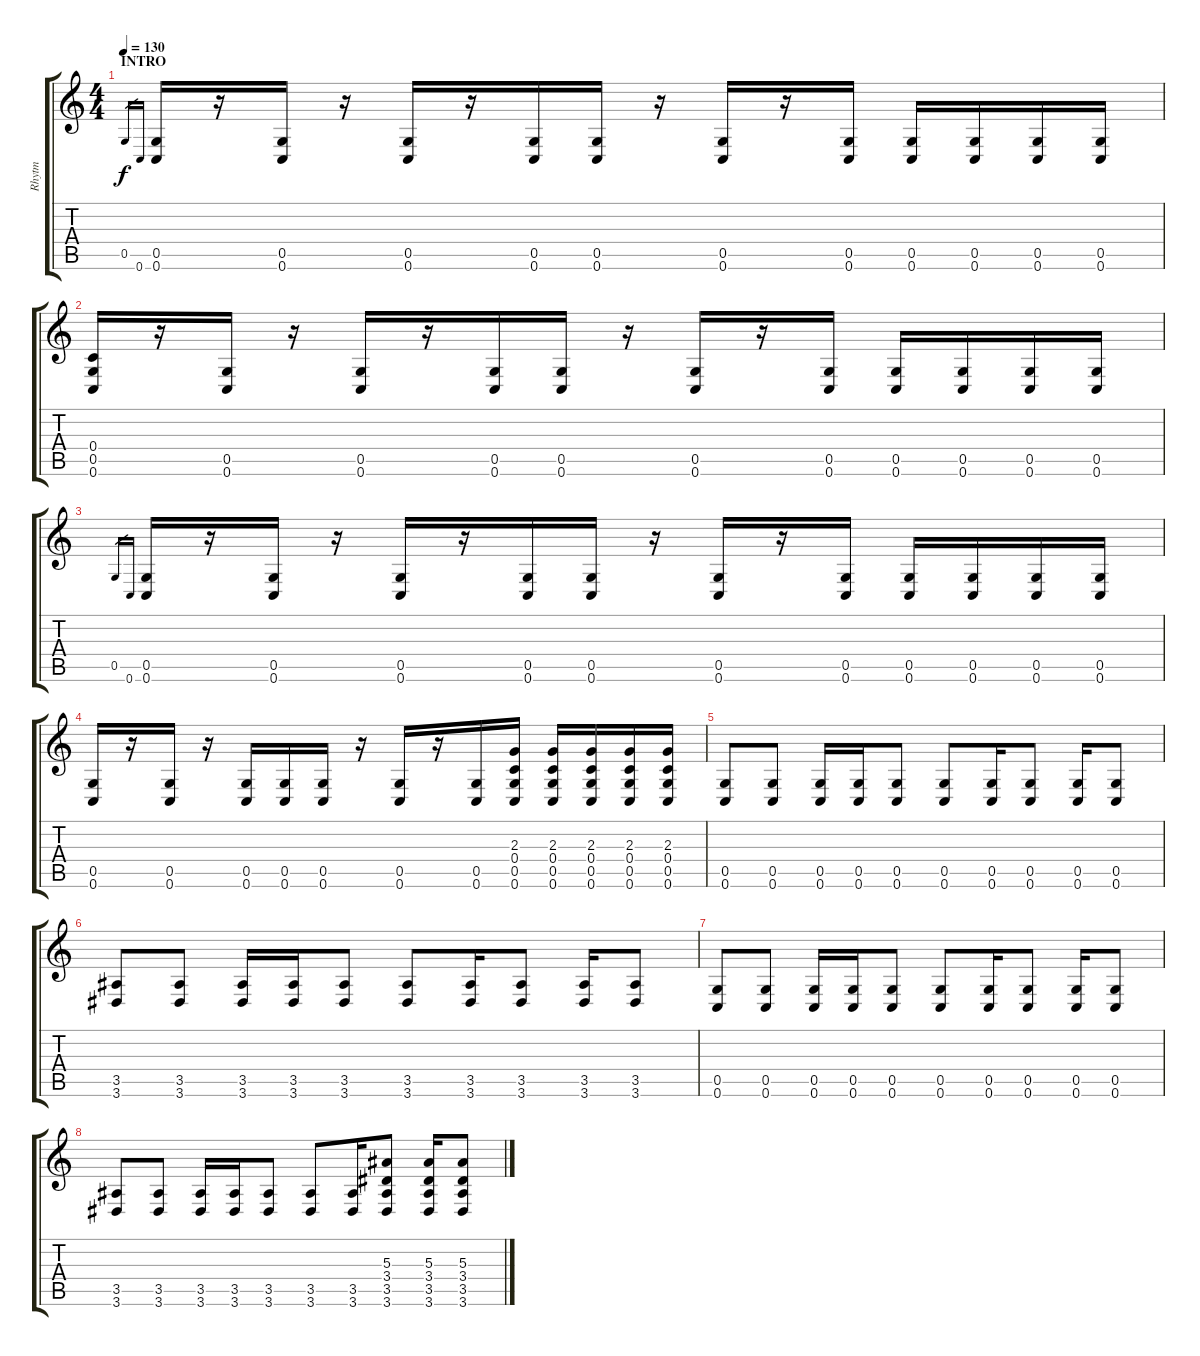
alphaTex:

\track ("Rhytm" "Rhytm") {instrument distortionguitar}
\staff {score tabs}
\tuning (D4 A3 F3 C3 G2 C2) {hide}
\ts (4 4)
\section ("" "INTRO")
\tempo 130
\clef g2
\ks c
0.5.16{gr dy f instrument distortionguitar} 0.6.16{gr} (0.5 0.6).16 r.16 (0.5 0.6).16 r.16 (0.5 0.6).16 r.16 (0.5 0.6).16 (0.5 0.6).16 r.16 (0.5 0.6).16 r.16 (0.5 0.6).16 (0.5 0.6).16 (0.5 0.6).16 (0.5 0.6).16 (0.5 0.6).16 |
(0.4 0.5 0.6).16 r.16 (0.5 0.6).16 r.16 (0.5 0.6).16 r.16 (0.5 0.6).16 (0.5 0.6).16 r.16 (0.5 0.6).16 r.16 (0.5 0.6).16 (0.5 0.6).16 (0.5 0.6).16 (0.5 0.6).16 (0.5 0.6).16 |
0.5.16{gr} 0.6.16{gr} (0.5 0.6).16 r.16 (0.5 0.6).16 r.16 (0.5 0.6).16 r.16 (0.5 0.6).16 (0.5 0.6).16 r.16 (0.5 0.6).16 r.16 (0.5 0.6).16 (0.5 0.6).16 (0.5 0.6).16 (0.5 0.6).16 (0.5 0.6).16 |
(0.5 0.6).16 r.16 (0.5 0.6).16 r.16 (0.5 0.6).16 (0.5 0.6).16 (0.5 0.6).16 r.16 (0.5 0.6).16 r.16 (0.5 0.6).16 (2.3 0.4 0.5 0.6).16 (2.3 0.4 0.5 0.6).16 (2.3 0.4 0.5 0.6).16 (2.3 0.4 0.5 0.6).16 (2.3 0.4 0.5 0.6).16 |
(0.5 0.6).8 (0.5 0.6).8 (0.5 0.6).16 (0.5 0.6).16 (0.5 0.6).8 (0.5 0.6).8 (0.5 0.6).16 (0.5 0.6).8 (0.5 0.6).16 (0.5 0.6).8 |
(3.5 3.6).8 (3.5 3.6).8 (3.5 3.6).16 (3.5 3.6).16 (3.5 3.6).8 (3.5 3.6).8 (3.5 3.6).16 (3.5 3.6).8 (3.5 3.6).16 (3.5 3.6).8 |
(0.5 0.6).8 (0.5 0.6).8 (0.5 0.6).16 (0.5 0.6).16 (0.5 0.6).8 (0.5 0.6).8 (0.5 0.6).16 (0.5 0.6).8 (0.5 0.6).16 (0.5 0.6).8 |
(3.5 3.6).8 (3.5 3.6).8 (3.5 3.6).16 (3.5 3.6).16 (3.5 3.6).8 (3.5 3.6).8 (3.5 3.6).16 (5.3 3.4 3.5 3.6).8 (5.3 3.4 3.5 3.6).16 (5.3 3.4 3.5 3.6).8
